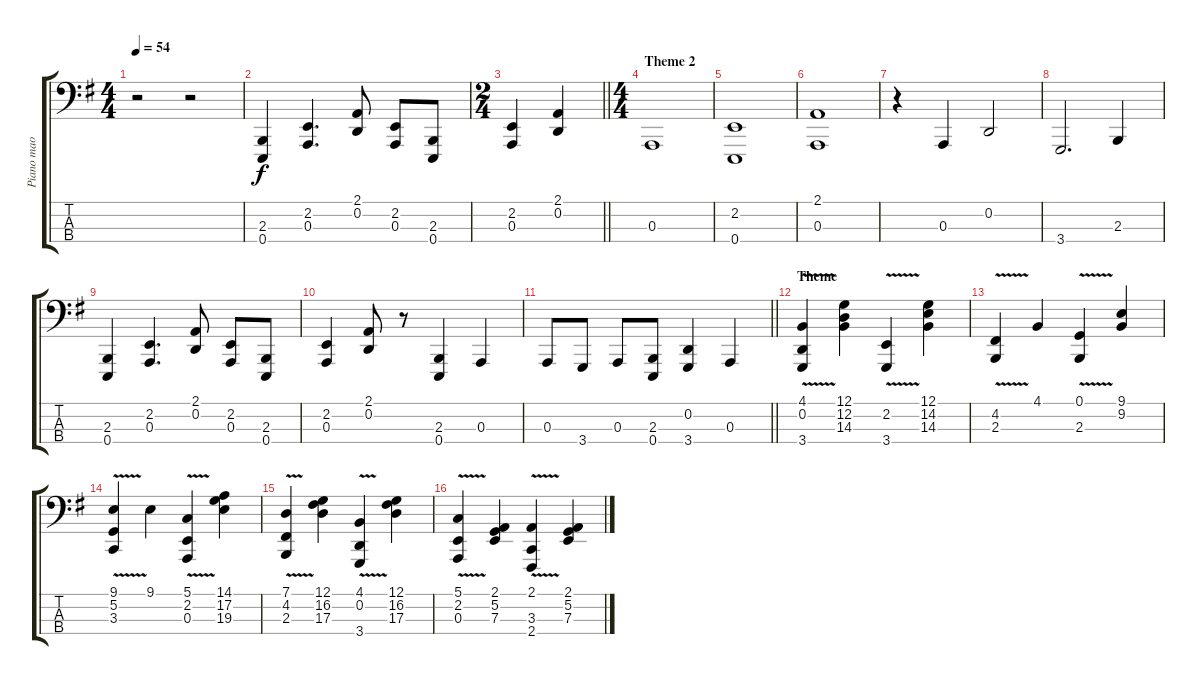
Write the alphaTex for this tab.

\track ("Piano mao esquerda" "Piano mao ") {instrument acousticgrandpiano}
\staff {score tabs}
\tuning (G2 D2 A1 E1) {hide}
\ts (4 4)
\tempo 54
\clef f4
\ks g
r.2{dy f} r.2 |
(2.3 0.4).4 (2.2 0.3).4{d} (2.1 0.2).8 (2.2 0.3).8 (2.3 0.4).8 |
\ts (2 4)
\barLineRight lightlight
(2.2 0.3).4 (2.1 0.2).4 |
\ts (4 4)
\section ("" "Theme 2")
0.3.1 |
(2.2 0.4).1 |
(2.1 0.3).1 |
r.4 0.3.4 0.2.2 |
3.4.2{d} 2.3.4 |
(2.3 0.4).4 (2.2 0.3).4{d} (2.1 0.2).8 (2.2 0.3).8 (2.3 0.4).8 |
(2.2 0.3).4 (2.1 0.2).8 r.8 (2.3 0.4).4 0.3.4 |
\barLineRight lightlight
0.3.8 3.4.8 0.3.8 (2.3 0.4).8 (0.2 3.4).4 0.3.4 |
\section ("" "Theme")
(4.1{v} 0.2{v} 3.4{v}).4 (12.1 12.2 14.3).4 (2.2{v} 3.4{v}).4 (12.1 14.2 14.3).4 |
(4.2{v} 2.3{v}).4 4.1.4 (0.1{v} 2.3{v}).4 (9.1 9.2).4 |
(9.1{v} 5.2{v} 3.3{v}).4 9.1.4 (5.1{v} 2.2{v} 0.3{v}).4 (14.1 17.2 19.3).4 |
(7.1{v} 4.2{v} 2.3{v}).4 (12.1 16.2 17.3).4 (4.1{v} 0.2{v} 3.4{v}).4 (12.1 16.2 17.3).4 |
(5.1 2.2{v} 0.3{v}).4 (2.1 5.2 7.3).4 (2.1{v} 3.3{v} 2.4{v}).4 (2.1 5.2 7.3).4
